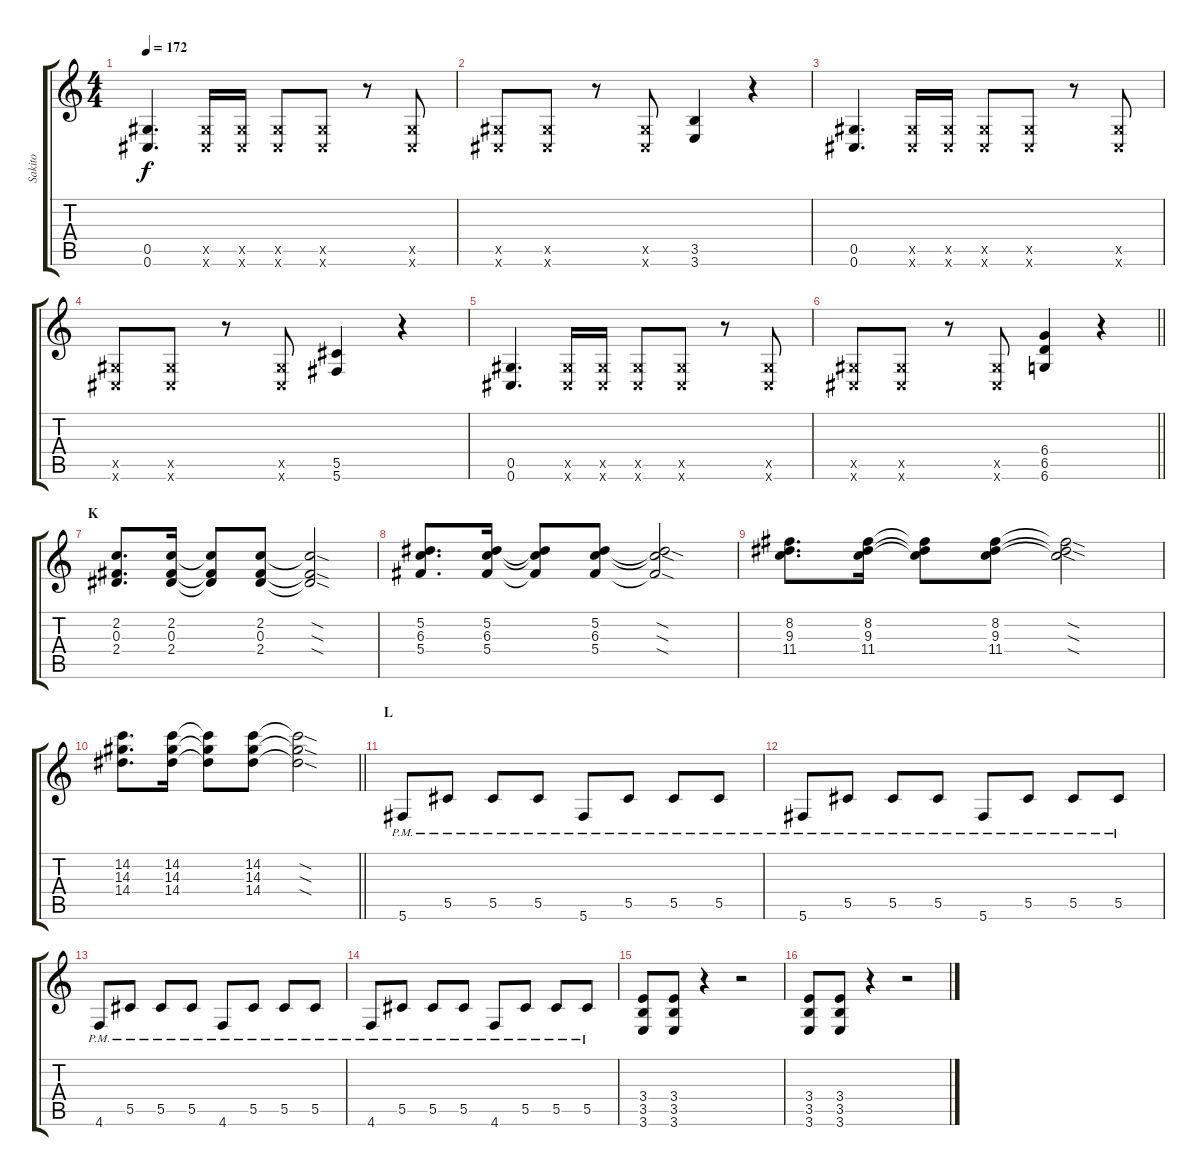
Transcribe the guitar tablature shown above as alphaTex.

\track ("Sakito" "Sakito") {instrument overdrivenguitar}
\staff {score tabs}
\tuning (Eb4 Bb3 Gb3 Db3 Ab2 Db2) {hide}
\ts (4 4)
\tempo 172
\clef g2
\ks c
(0.5 0.6).4{d dy f} (0.5{x} 0.6{x}).16 (0.5{x} 0.6{x}).16 (0.5{x} 0.6{x}).8 (0.5{x} 0.6{x}).8 r.8 (0.5{x} 0.6{x}).8 |
(0.5{x} 0.6{x}).8 (0.5{x} 0.6{x}).8 r.8 (0.5{x} 0.6{x}).8 (3.5 3.6).4 r.4 |
(0.5 0.6).4{d} (0.5{x} 0.6{x}).16 (0.5{x} 0.6{x}).16 (0.5{x} 0.6{x}).8 (0.5{x} 0.6{x}).8 r.8 (0.5{x} 0.6{x}).8 |
(0.5{x} 0.6{x}).8 (0.5{x} 0.6{x}).8 r.8 (0.5{x} 0.6{x}).8 (5.5 5.6).4 r.4 |
(0.5 0.6).4{d} (0.5{x} 0.6{x}).16 (0.5{x} 0.6{x}).16 (0.5{x} 0.6{x}).8 (0.5{x} 0.6{x}).8 r.8 (0.5{x} 0.6{x}).8 |
\barLineRight lightlight
(0.5{x} 0.6{x}).8 (0.5{x} 0.6{x}).8 r.8 (0.5{x} 0.6{x}).8 (6.4 6.5 6.6).4 r.4 |
\section ("" "K")
(2.2 0.3 2.4).8{d} (2.2 0.3 2.4).16 (2.2{t} 0.3{t} 2.4{t}).8 (2.2 0.3 2.4).8 (2.2{sod t} 0.3{sod t} 2.4{sod t}).2 |
(5.2 6.3 5.4).8{d} (5.2 6.3 5.4).16 (5.2{t} 6.3{t} 5.4{t}).8 (5.2 6.3 5.4).8 (5.2{sod t} 6.3{sod t} 5.4{sod t}).2 |
(8.2 9.3 11.4).8{d} (8.2 9.3 11.4).16 (8.2{t} 9.3{t} 11.4{t}).8 (8.2 9.3 11.4).8 (8.2{sod t} 9.3{sod t} 11.4{sod t}).2 |
\barLineRight lightlight
(14.2 14.3 14.4).8{d} (14.2 14.3 14.4).16 (14.2{t} 14.3{t} 14.4{t}).8 (14.2 14.3 14.4).8 (14.2{sod t} 14.3{sod t} 14.4{sod t}).2 |
\section ("" "L")
5.6{pm}.8 5.5{pm}.8 5.5{pm}.8 5.5{pm}.8 5.6{pm}.8 5.5{pm}.8 5.5{pm}.8 5.5{pm}.8 |
5.6{pm}.8 5.5{pm}.8 5.5{pm}.8 5.5{pm}.8 5.6{pm}.8 5.5{pm}.8 5.5{pm}.8 5.5{pm}.8 |
4.6{pm}.8 5.5{pm}.8 5.5{pm}.8 5.5{pm}.8 4.6{pm}.8 5.5{pm}.8 5.5{pm}.8 5.5{pm}.8 |
4.6{pm}.8 5.5{pm}.8 5.5{pm}.8 5.5{pm}.8 4.6{pm}.8 5.5{pm}.8 5.5{pm}.8 5.5{pm}.8 |
(3.4 3.5 3.6).8 (3.4 3.5 3.6).8 r.4 r.2 |
(3.4 3.5 3.6).8 (3.4 3.5 3.6).8 r.4 r.2
